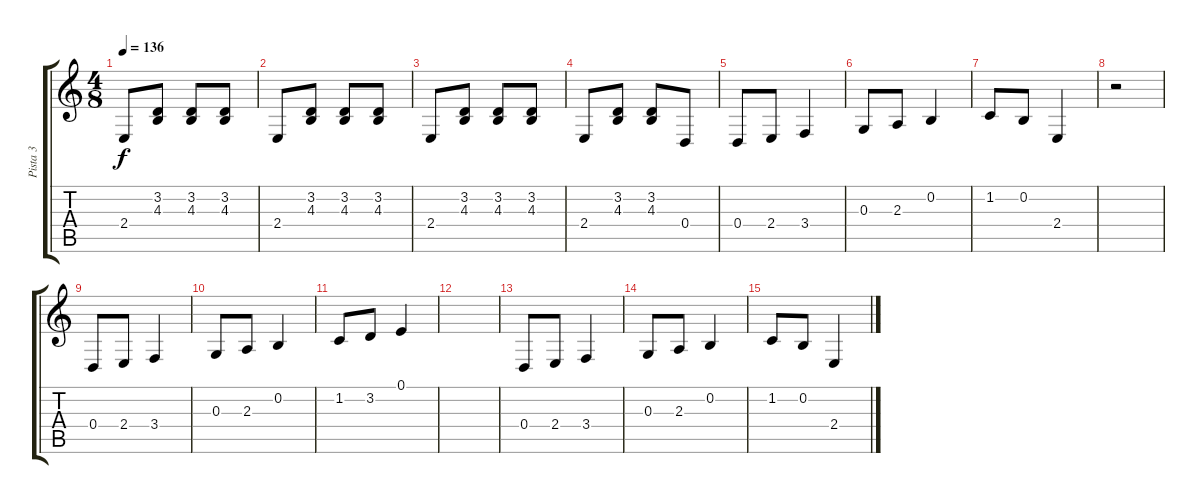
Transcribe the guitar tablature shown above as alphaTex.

\track ("Pista 3" "Pista 3") {instrument flute}
\staff {score tabs}
\tuning (E4 B3 G3 D3 A2 E2) {hide}
\ts (4 8)
\tempo 136
\clef g2
\ks c
2.4.8{dy f} (3.2 4.3).8 (3.2 4.3).8 (3.2 4.3).8 |
2.4.8 (3.2 4.3).8 (3.2 4.3).8 (3.2 4.3).8 |
2.4.8 (3.2 4.3).8 (3.2 4.3).8 (3.2 4.3).8 |
2.4.8 (3.2 4.3).8 (3.2 4.3).8 0.4.8 |
0.4.8 2.4.8 3.4.4 |
0.3.8 2.3.8 0.2.4 |
1.2.8 0.2.8 2.4.4 |
r.2 |
0.4.8 2.4.8 3.4.4 |
0.3.8 2.3.8 0.2.4 |
1.2.8 3.2.8 0.1.4 |
|
0.4.8 2.4.8 3.4.4 |
0.3.8 2.3.8 0.2.4 |
1.2.8 0.2.8 2.4.4
